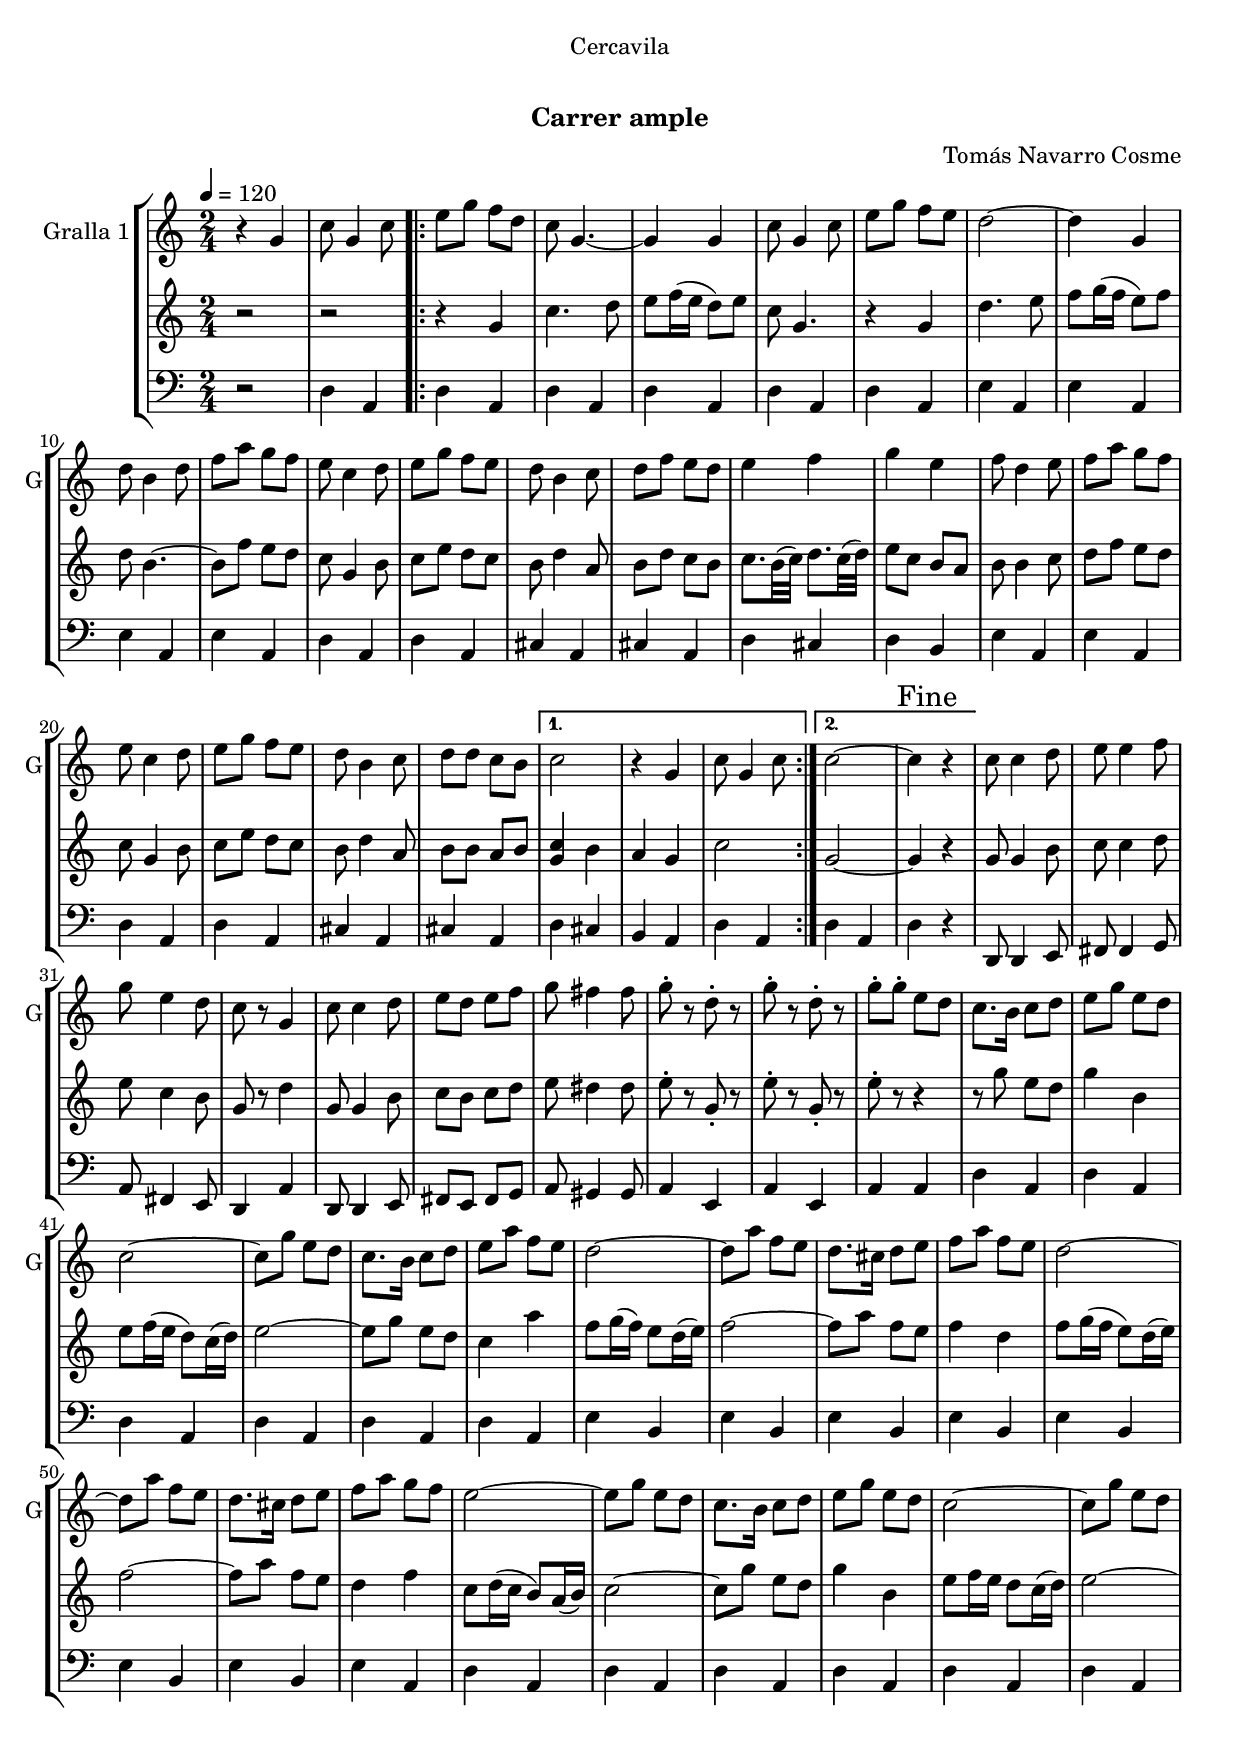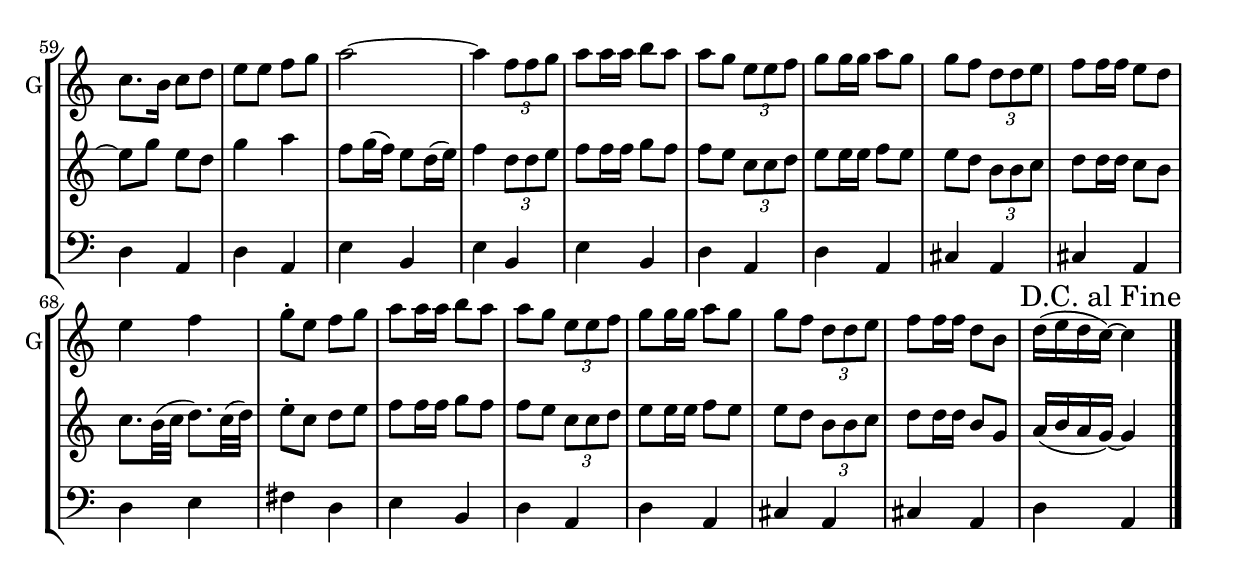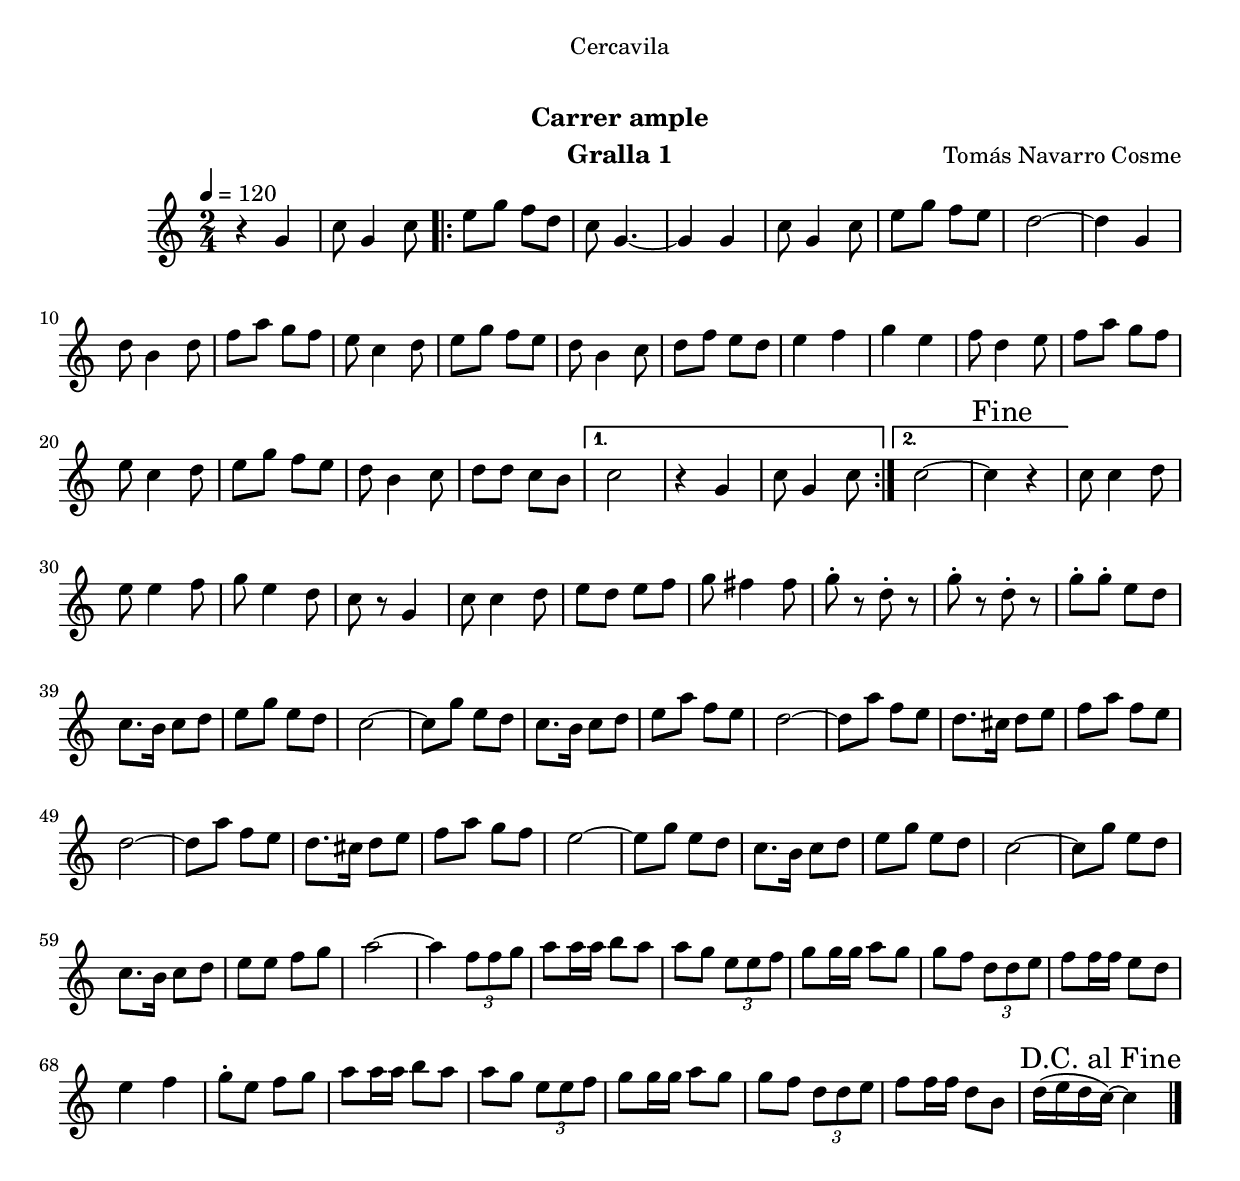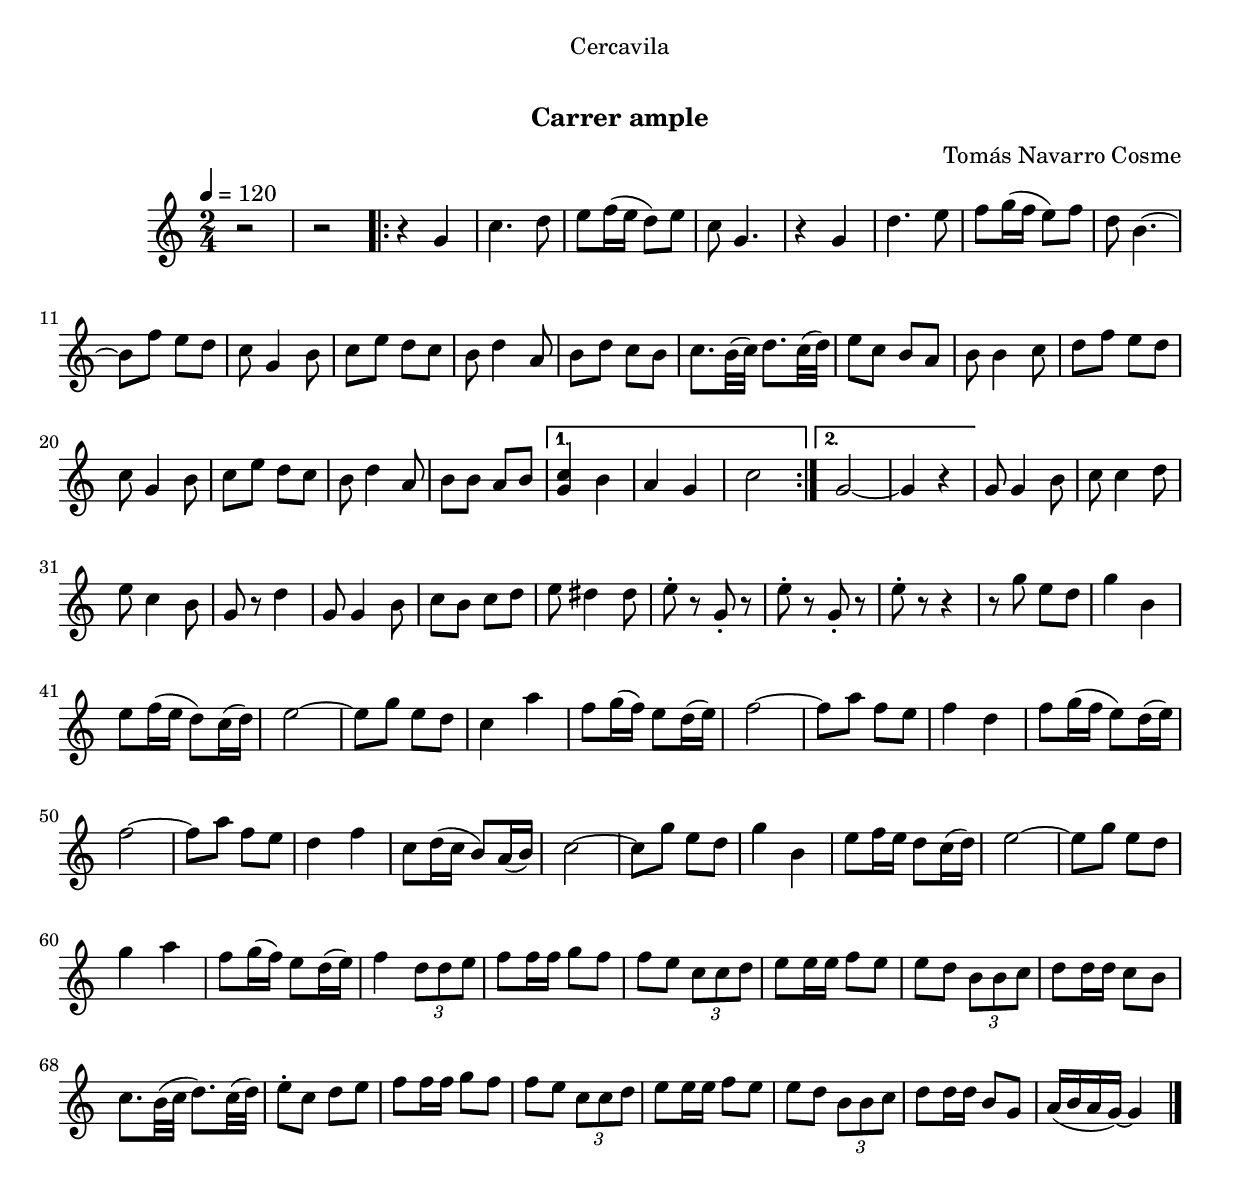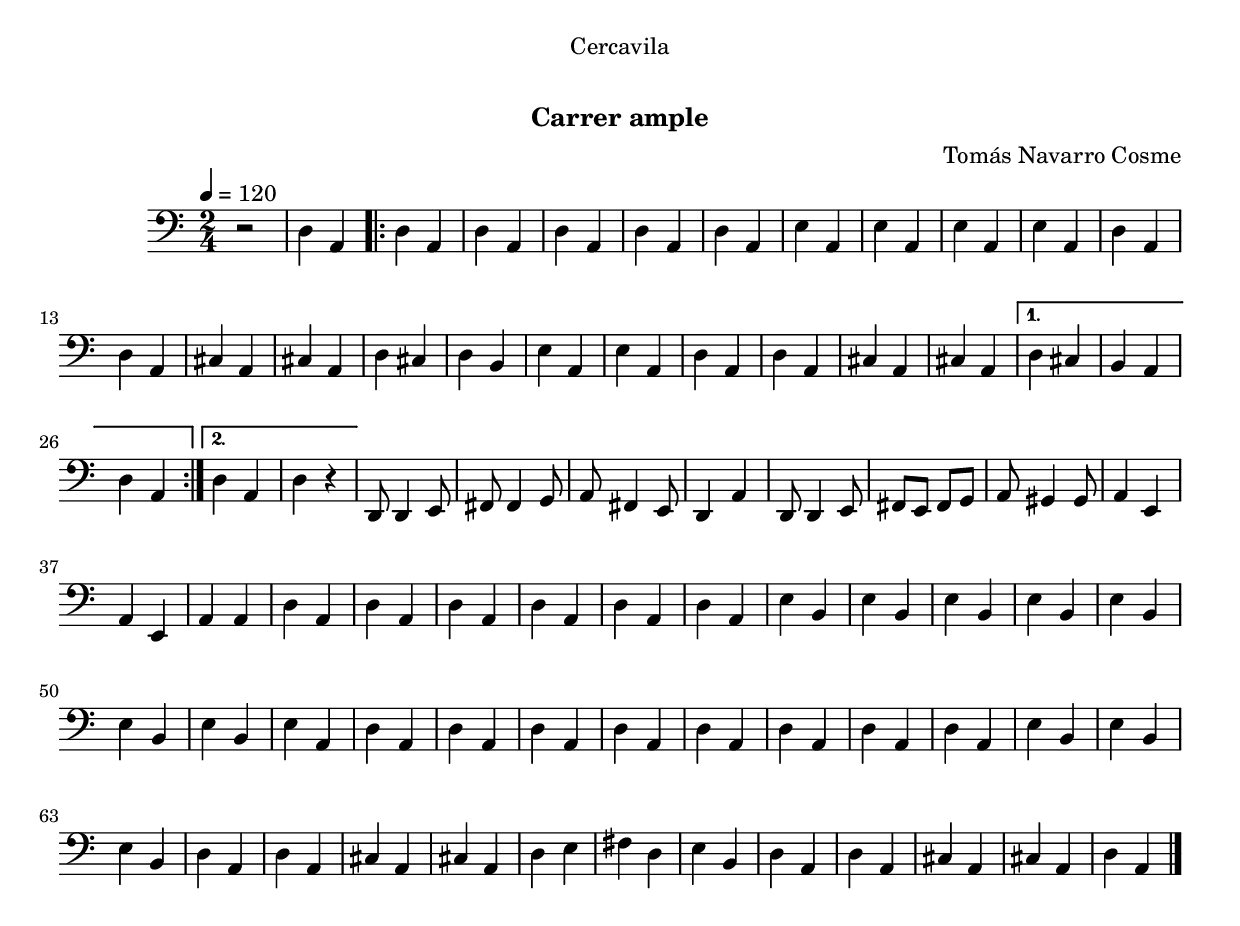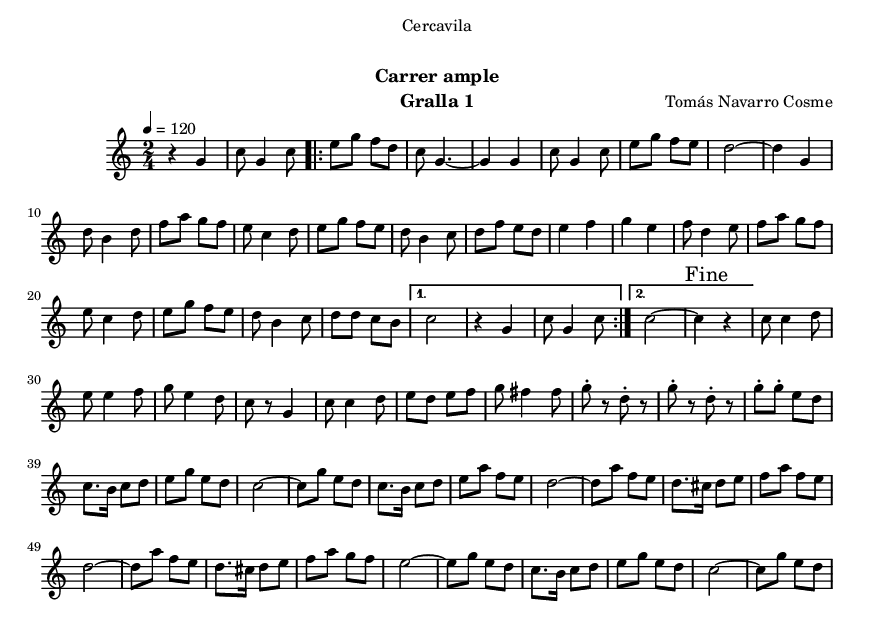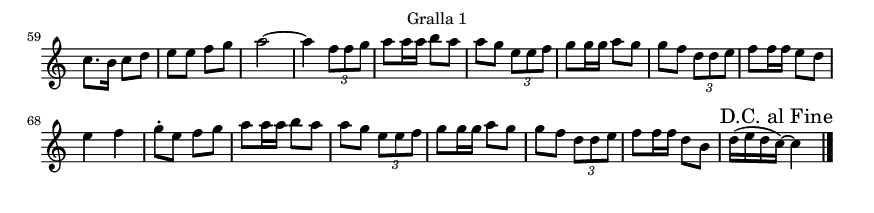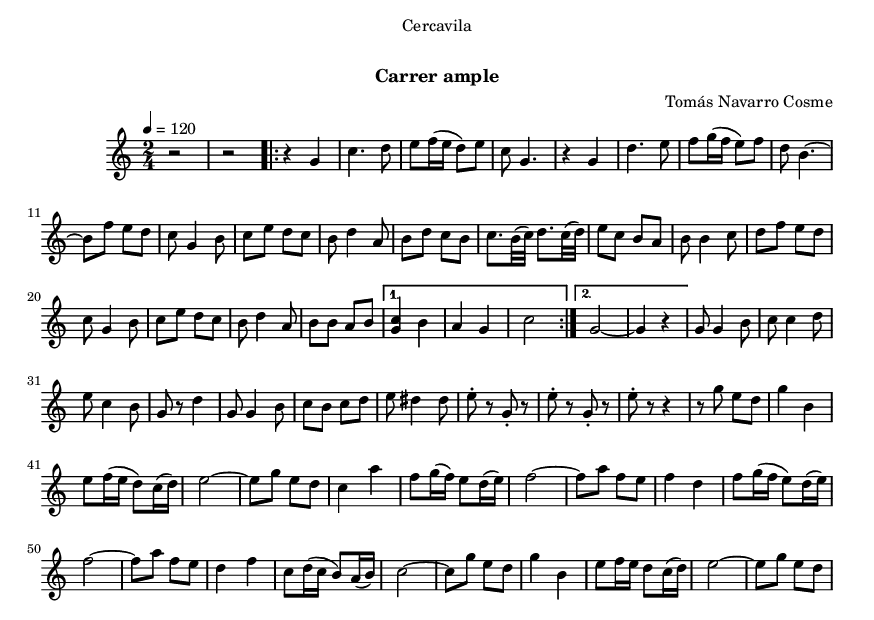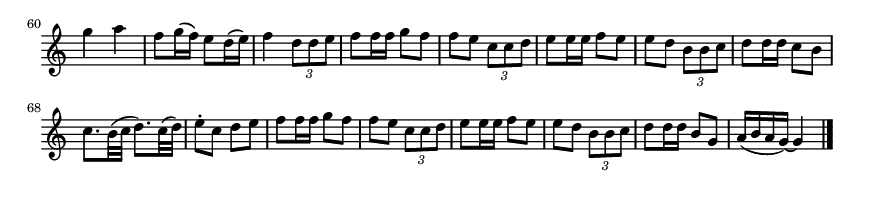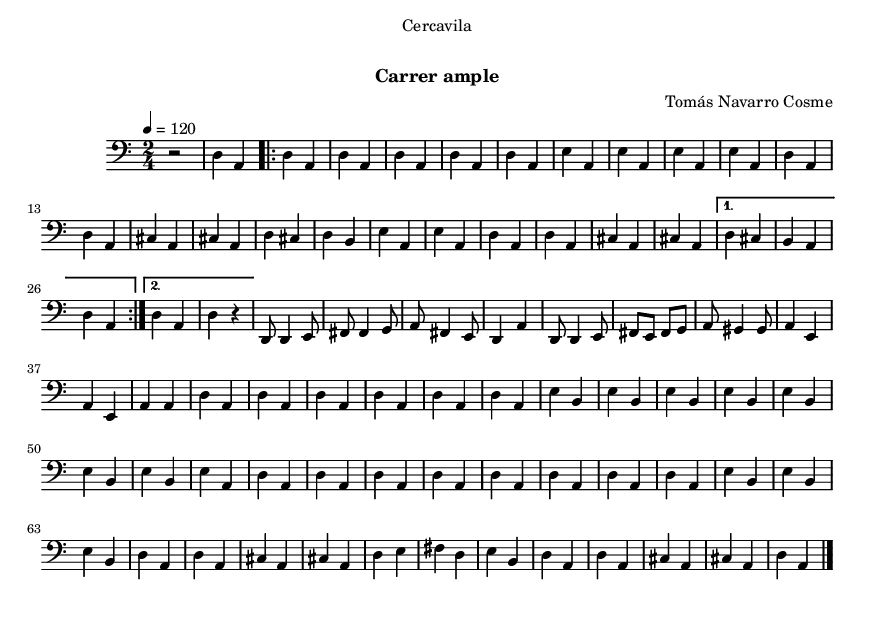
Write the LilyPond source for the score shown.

\version "2.16.0"

\header {
  dedication="Cercavila"
  title="  "
  subtitle="Carrer ample"
  subsubtitle=""
  poet=""
  meter=""
  piece=""
  composer="Tomás Navarro Cosme"
  arranger=""
  opus=""
  instrument=""
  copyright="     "
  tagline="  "
}

liniaroAa =
\relative g'
{
  \tempo 4=120
  \clef treble
  \key c \major
  \time 2/4
  r4 g  |
  c8 g4 c8  |
  \repeat volta 2 { e8 g f d  |
  c8 g4. ~  |
  %05
  g4 g  |
  c8 g4 c8  |
  e8 g f e  |
  d2 ~  |
  d4 g,  |
  %10
  d'8 b4 d8  |
  f8 a g f  |
  e8 c4 d8  |
  e8 g f e  |
  d8 b4 c8  |
  %15
  d8 f e d  |
  e4 f  |
  g4 e  |
  f8 d4 e8  |
  f8 a g f  |
  %20
  e8 c4 d8  |
  e8 g f e  |
  d8 b4 c8  |
  d8 d c b }
  \alternative { { c2  |
  %25
  r4 g  |
  c8 g4 c8 }
  { c2 ~  |
  \mark "Fine" c4 r } }
  c8 c4 d8  |
  %30
  e8 e4 f8  |
  g8 e4 d8  |
  c8 r g4  |
  c8 c4 d8  |
  e8 d e f  |
  %35
  g8 fis4 fis8  |
  g8-. r d-. r  |
  g8-. r d-. r  |
  g8-. g-. e d  |
  c8. b16 c8 d  |
  %40
  e8 g e d  |
  c2 ~  |
  c8 g' e d  |
  c8. b16 c8 d  |
  e8 a f e  |
  %45
  d2 ~  |
  d8 a' f e  |
  d8. cis16 d8 e  |
  f8 a f e  |
  d2 ~  |
  %50
  d8 a' f e  |
  d8. cis16 d8 e  |
  f8 a g f  |
  e2 ~  |
  e8 g e d  |
  %55
  c8. b16 c8 d  |
  e8 g e d  |
  c2 ~  |
  c8 g' e d  |
  c8. b16 c8 d  |
  %60
  e8 e f g  |
  a2 ~  |
  a4 \times 2/3 { f8 f g }  |
  a8 a16 a b8 a  |
  a8 g \times 2/3 { e e f }  |
  %65
  g8 g16 g a8 g  |
  g8 f \times 2/3 { d d e }  |
  f8 f16 f e8 d  |
  e4 f  |
  g8-. e f g  |
  %70
  a8 a16 a b8 a  |
  a8 g \times 2/3 { e e f }  |
  g8 g16 g a8 g  |
  g8 f \times 2/3 { d d e }  |
  f8 f16 f d8 b  |
  %75
  \mark "D.C. al Fine" d16 ( e d c ~ ) c4  \bar "|."
}

liniaroAb =
\relative g'
{
  \tempo 4=120
  \clef treble
  \key c \major
  \time 2/4
  r2  |
  r2  |
  \repeat volta 2 { r4 g  |
  c4. d8  |
  %05
  e8 f16 ( e d8 ) e  |
  c8 g4.  |
  r4 g  |
  d'4. e8  |
  f8 g16 ( f e8 ) f  |
  %10
  d8 b4. ~  |
  b8 f' e d  |
  c8 g4 b8  |
  c8 e d c  |
  b8 d4 a8  |
  %15
  b8 d c b  |
  c8. b32 ( c ) d8. c32 ( d )  |
  e8 c b a  |
  b8 b4 c8  |
  d8 f e d  |
  %20
  c8 g4 b8  |
  c8 e d c  |
  b8 d4 a8  |
  b8 b a b }
  \alternative { { <g c>4 b  |
  %25
  a4 g  |
  c2 }
  { g2 ~  |
  g4 r } }
  g8 g4 b8  |
  %30
  c8 c4 d8  |
  e8 c4 b8  |
  g8 r d'4  |
  g,8 g4 b8  |
  c8 b c d  |
  %35
  e8 dis4 dis8  |
  e8-. r g,-. r  |
  e'8-. r g,-. r  |
  e'8-. r r4  |
  r8 g e d  |
  %40
  g4 b,  |
  e8 f16 ( e d8 ) c16 ( d )  |
  e2 ~  |
  e8 g e d  |
  c4 a'  |
  %45
  f8 g16 ( f ) e8 d16 ( e )  |
  f2 ~  |
  f8 a f e  |
  f4 d  |
  f8 g16 ( f e8 ) d16 ( e )  |
  %50
  f2 ~  |
  f8 a f e  |
  d4 f  |
  c8 d16 ( c b8 ) a16 ( b )  |
  c2 ~  |
  %55
  c8 g' e d  |
  g4 b,  |
  e8 f16 e d8 c16 ( d ) |
  e2 ~  |
  e8 g e d  |
  %60
  g4 a  |
  f8 g16 ( f ) e8 d16 ( e )  |
  f4 \times 2/3 { d8 d e }  |
  f8 f16 f g8 f  |
  f8 e \times 2/3 { c c d }  |
  %65
  e8 e16 e f8 e  |
  e8 d \times 2/3 { b b c }  |
  d8 d16 d c8 b  |
  c8. b32 ( c d8. ) c32 ( d )  |
  e8-. c d e  |
  %70
  f8 f16 f g8 f  |
  f8 e \times 2/3 { c c d }  |
  e8 e16 e f8 e  |
  e8 d \times 2/3 { b b c }  |
  d8 d16 d b8 g  |
  %75
  a16 ( b a g ~ ) g4  \bar "|."
}

liniaroAc =
\relative d
{
  \tempo 4=120
  \clef bass
  \key c \major
  \time 2/4
  r2  |
  d4 a  |
  \repeat volta 2 { d4 a  |
  d4 a  |
  %05
  d4 a  |
  d4 a  |
  d4 a  |
  e'4 a,  |
  e'4 a,  |
  %10
  e'4 a,  |
  e'4 a,  |
  d4 a  |
  d4 a  |
  cis4 a  |
  %15
  cis4 a  |
  d4 cis  |
  d4 b  |
  e4 a,  |
  e'4 a,  |
  %20
  d4 a  |
  d4 a  |
  cis4 a  |
  cis4 a }
  \alternative { { d4 cis  |
  %25
  b4 a  |
  d4 a }
  { d4 a  |
  d4 r } }
  d,8 d4 e8  |
  %30
  fis8 fis4 g8  |
  a8 fis4 e8  |
  d4 a'  |
  d,8 d4 e8  |
  fis8 e fis g  |
  %35
  a8 gis4 gis8  |
  a4 e  |
  a4 e  |
  a4 a  |
  d4 a  |
  %40
  d4 a  |
  d4 a  |
  d4 a  |
  d4 a  |
  d4 a  |
  %45
  e'4 b  |
  e4 b  |
  e4 b  |
  e4 b  |
  e4 b  |
  %50
  e4 b  |
  e4 b  |
  e4 a,  |
  d4 a  |
  d4 a  |
  %55
  d4 a  |
  d4 a  |
  d4 a  |
  d4 a  |
  d4 a  |
  %60
  d4 a  |
  e'4 b  |
  e4 b  |
  e4 b  |
  d4 a  |
  %65
  d4 a  |
  cis4 a  |
  cis4 a  |
  d4 e  |
  fis4 d  |
  %70
  e4 b  |
  d4 a  |
  d4 a  |
  cis4 a  |
  cis4 a  |
  %75
  d4 a  \bar "|."
}

\book {

\paper {
  print-page-number = false
}

\bookpart {
  \score {
    \new StaffGroup {
      \override Score.RehearsalMark #'self-alignment-X = #LEFT
      <<
        \new Staff \with {instrumentName = #"Gralla 1" shortInstrumentName = #"G"} \liniaroAa
        \new Staff \with {instrumentName = #"" shortInstrumentName = #" "} \liniaroAb
        \new Staff \with {instrumentName = #"" shortInstrumentName = #" "} \liniaroAc
      >>
    }
    \layout {}
  }\score { \unfoldRepeats
    \new StaffGroup {
      \override Score.RehearsalMark #'self-alignment-X = #LEFT
      <<
        \new Staff \with {instrumentName = #"Gralla 1" shortInstrumentName = #"G"} \liniaroAa
        \new Staff \with {instrumentName = #"" shortInstrumentName = #" "} \liniaroAb
        \new Staff \with {instrumentName = #"" shortInstrumentName = #" "} \liniaroAc
      >>
    }
    \midi {}
  }
}

\bookpart {
  \header {instrument="Gralla 1"}
  \score {
    \new StaffGroup {
      \override Score.RehearsalMark #'self-alignment-X = #LEFT
      <<
        \new Staff \liniaroAa
      >>
    }
    \layout {}
  }\score { \unfoldRepeats
    \new StaffGroup {
      \override Score.RehearsalMark #'self-alignment-X = #LEFT
      <<
        \new Staff \liniaroAa
      >>
    }
    \midi {}
  }
}

\bookpart {
  \header {instrument=""}
  \score {
    \new StaffGroup {
      \override Score.RehearsalMark #'self-alignment-X = #LEFT
      <<
        \new Staff \liniaroAb
      >>
    }
    \layout {}
  }\score { \unfoldRepeats
    \new StaffGroup {
      \override Score.RehearsalMark #'self-alignment-X = #LEFT
      <<
        \new Staff \liniaroAb
      >>
    }
    \midi {}
  }
}

\bookpart {
  \header {instrument=""}
  \score {
    \new StaffGroup {
      \override Score.RehearsalMark #'self-alignment-X = #LEFT
      <<
        \new Staff \liniaroAc
      >>
    }
    \layout {}
  }\score { \unfoldRepeats
    \new StaffGroup {
      \override Score.RehearsalMark #'self-alignment-X = #LEFT
      <<
        \new Staff \liniaroAc
      >>
    }
    \midi {}
  }
}

}

\book {

\paper {
  print-page-number = false
  #(set-paper-size "a6landscape")
  #(layout-set-staff-size 14)
}

\bookpart {
  \header {instrument="Gralla 1"}
  \score {
    \new StaffGroup {
      \override Score.RehearsalMark #'self-alignment-X = #LEFT
      <<
        \new Staff \liniaroAa
      >>
    }
    \layout {}
  }
}

\bookpart {
  \header {instrument=""}
  \score {
    \new StaffGroup {
      \override Score.RehearsalMark #'self-alignment-X = #LEFT
      <<
        \new Staff \liniaroAb
      >>
    }
    \layout {}
  }
}

\bookpart {
  \header {instrument=""}
  \score {
    \new StaffGroup {
      \override Score.RehearsalMark #'self-alignment-X = #LEFT
      <<
        \new Staff \liniaroAc
      >>
    }
    \layout {}
  }
}

}

